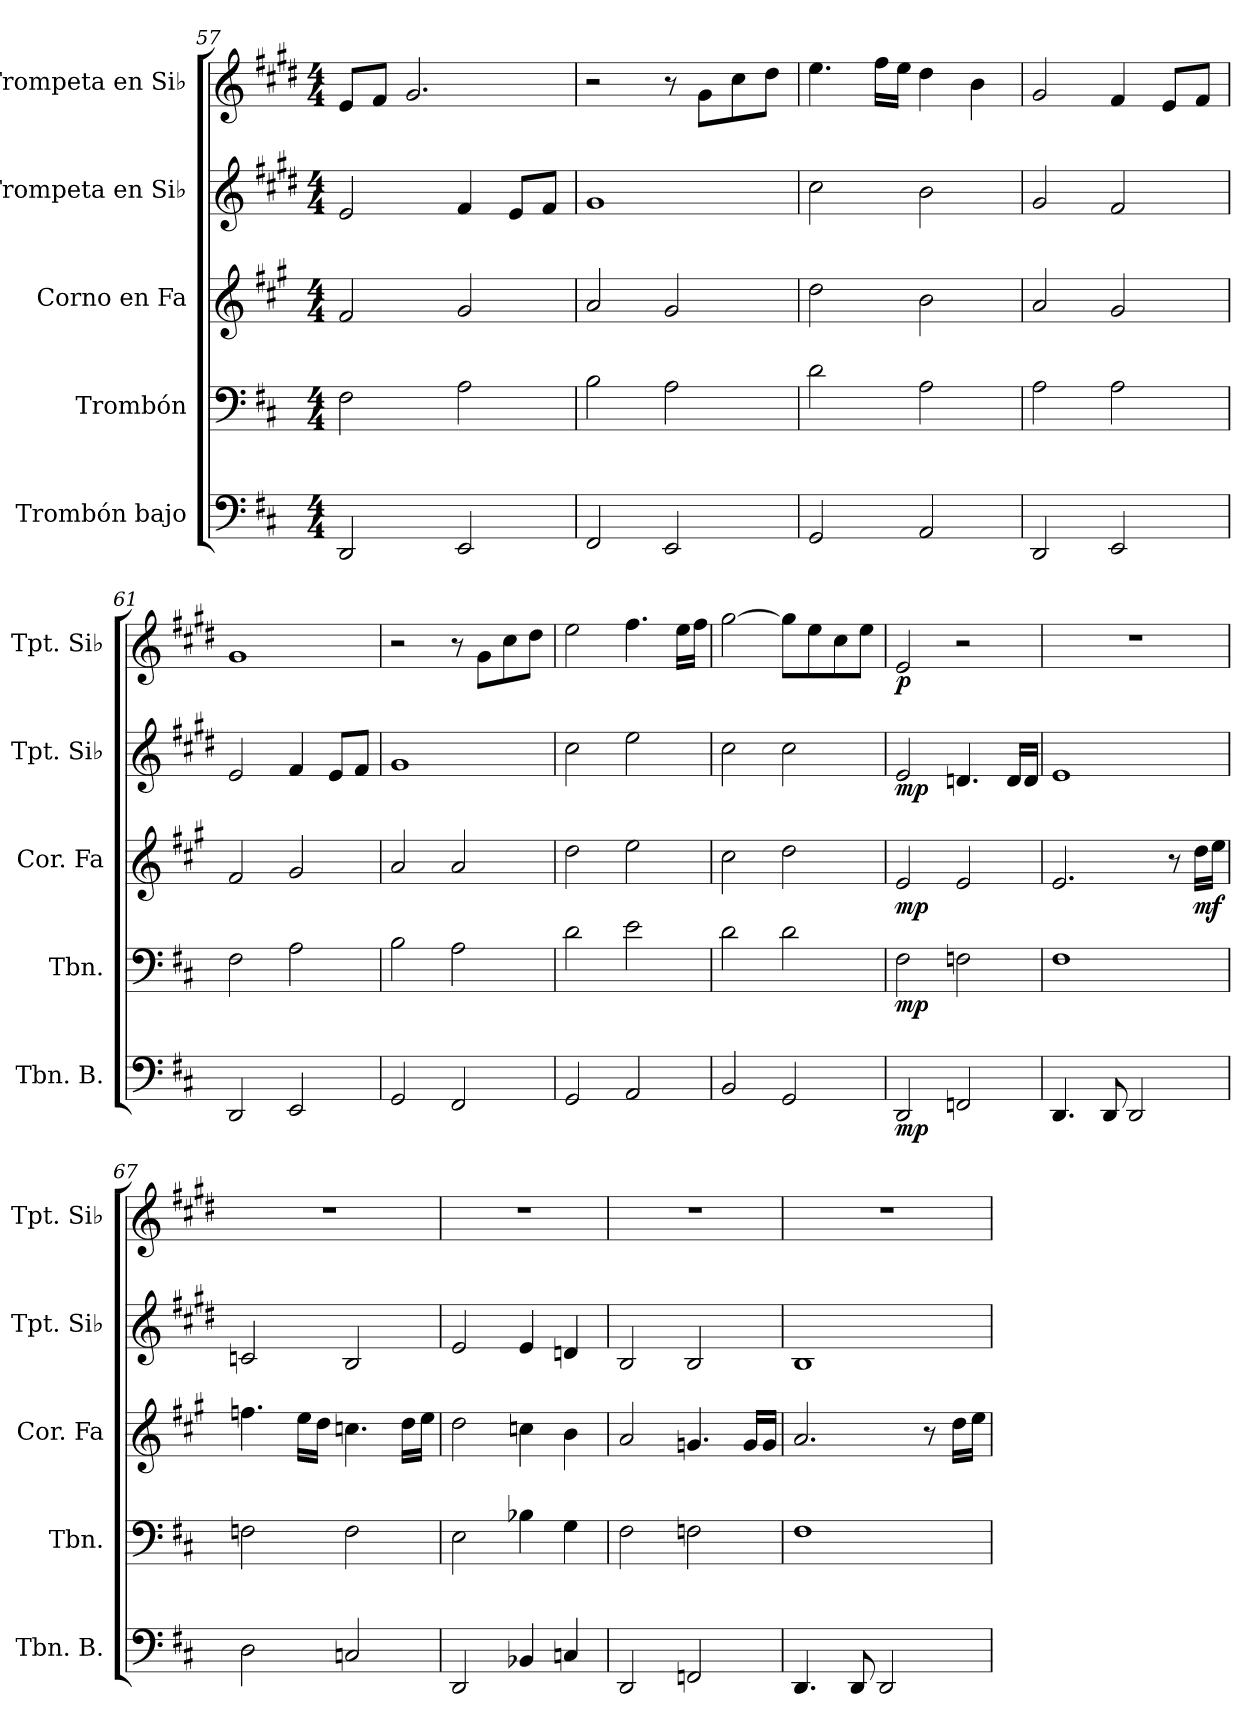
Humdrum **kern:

**kern	**dynam	**kern	**dynam	**kern	**dynam	**kern	**dynam	**kern	**dynam
*part5	*part5	*part4	*part4	*part3	*part3	*part2	*part2	*part1	*part1
*staff5	*staff5	*staff4	*staff4	*staff3	*staff3	*staff2	*staff2	*staff1	*staff1
*I"Trombón bajo	*	*I"Trombón	*	*I"Corno en Fa	*	*I"Trompeta en Si♭	*	*I"Trompeta en Si♭	*
*I'Tbn. B.	*	*I'Tbn.	*	*I'Cor. Fa	*	*I'Tpt. Si♭	*	*I'Tpt. Si♭	*
*clefF4	*	*clefF4	*	*clefG2	*	*clefG2	*	*clefG2	*
*	*	*	*	*ITrd4c7	*	*ITrd1c2	*	*ITrd1c2	*
*k[f#c#]	*	*k[f#c#]	*	*k[f#c#]	*	*k[f#c#]	*	*k[f#c#]	*
*M4/4	*	*M4/4	*	*M4/4	*	*M4/4	*	*M4/4	*
=57	=57	=57	=57	=57	=57	=57	=57	=57	=57
2DD/	.	2F#\	.	2B/	.	2d/	.	8d/L	.
.	.	.	.	.	.	.	.	8e/J	.
.	.	.	.	.	.	.	.	2.f#/	.
2EE/	.	2A\	.	2c#/	.	4e/	.	.	.
.	.	.	.	.	.	8d/L	.	.	.
.	.	.	.	.	.	8e/J	.	.	.
!!LO:LB:g=z
=58	=58	=58	=58	=58	=58	=58	=58	=58	=58
2FF#/	.	2B\	.	2d/	.	1f#	.	2r	.
2EE/	.	2A\	.	2c#/	.	.	.	8r	.
.	.	.	.	.	.	.	.	8f#\L	.
.	.	.	.	.	.	.	.	8b\	.
.	.	.	.	.	.	.	.	8cc#\J	.
=59	=59	=59	=59	=59	=59	=59	=59	=59	=59
2GG/	.	2d\	.	2g\	.	2b\	.	4.dd\	.
.	.	.	.	.	.	.	.	16ee\LL	.
.	.	.	.	.	.	.	.	16dd\JJ	.
2AA/	.	2A\	.	2e\	.	2a\	.	4cc#\	.
.	.	.	.	.	.	.	.	4a\	.
=60	=60	=60	=60	=60	=60	=60	=60	=60	=60
2DD/	.	2A\	.	2d/	.	2f#/	.	2f#/	.
2EE/	.	2A\	.	2c#/	.	2e/	.	4e/	.
.	.	.	.	.	.	.	.	8d/L	.
.	.	.	.	.	.	.	.	8e/J	.
=61	=61	=61	=61	=61	=61	=61	=61	=61	=61
2DD/	.	2F#\	.	2B/	.	2d/	.	1f#	.
2EE/	.	2A\	.	2c#/	.	4e/	.	.	.
.	.	.	.	.	.	8d/L	.	.	.
.	.	.	.	.	.	8e/J	.	.	.
=62	=62	=62	=62	=62	=62	=62	=62	=62	=62
2GG/	.	2B\	.	2d/	.	1f#	.	2r	.
2FF#/	.	2A\	.	2d/	.	.	.	8r	.
.	.	.	.	.	.	.	.	8f#\L	.
.	.	.	.	.	.	.	.	8b\	.
.	.	.	.	.	.	.	.	8cc#\J	.
=63	=63	=63	=63	=63	=63	=63	=63	=63	=63
2GG/	.	2d\	.	2g\	.	2b\	.	2dd\	.
2AA/	.	2e\	.	2a\	.	2dd\	.	4.ee\	.
.	.	.	.	.	.	.	.	16dd\LL	.
.	.	.	.	.	.	.	.	16ee\JJ	.
!!LO:PB:g=z
=64	=64	=64	=64	=64	=64	=64	=64	=64	=64
2BB/	.	2d\	.	2f#\	.	2b\	.	[2ff#\	.
2GG/	.	2d\	.	2g\	.	2b\	.	8ff#\L]	.
.	.	.	.	.	.	.	.	8dd\	.
.	.	.	.	.	.	.	.	8b\	.
.	.	.	.	.	.	.	.	8dd\J	.
=65	=65	=65	=65	=65	=65	=65	=65	=65	=65
!	!LO:DY:b	!	!LO:DY:b	!	!LO:DY:b	!	!LO:DY:b	!	!LO:DY:b
2DD/	mp	2F#\	mp	2A/	mp	2d/	mp	2d/	p
2FFn/	.	2Fn\	.	2A/	.	4.cn/	.	2r	.
.	.	.	.	.	.	16c/LL	.	.	.
.	.	.	.	.	.	16c/JJ	.	.	.
=66	=66	=66	=66	=66	=66	=66	=66	=66	=66
4.DD/	.	1F#	.	2.A/	.	1d	.	1r	.
8DD/	.	.	.	.	.	.	.	.	.
2DD/	.	.	.	.	.	.	.	.	.
.	.	.	.	8r	.	.	.	.	.
!	!	!	!	!	!LO:DY:b	!	!	!	!
.	.	.	.	16g\LL	mf	.	.	.	.
.	.	.	.	16a\JJ	.	.	.	.	.
=67	=67	=67	=67	=67	=67	=67	=67	=67	=67
2D\	.	2Fn\	.	4.b-X\	.	2B-X/	.	1r	.
.	.	.	.	16a\LL	.	.	.	.	.
.	.	.	.	16g\JJ	.	.	.	.	.
2Cn/	.	2F\	.	4.fn\	.	2A/	.	.	.
.	.	.	.	16g\LL	.	.	.	.	.
.	.	.	.	16a\JJ	.	.	.	.	.
=68	=68	=68	=68	=68	=68	=68	=68	=68	=68
2DD/	.	2E\	.	2g\	.	2d/	.	1r	.
4BB-X/	.	4B-X\	.	4fn\	.	4d/	.	.	.
4Cn/	.	4G\	.	4e\	.	4cn/	.	.	.
=69	=69	=69	=69	=69	=69	=69	=69	=69	=69
2DD/	.	2F#\	.	2d/	.	2A/	.	1r	.
2FFn/	.	2Fn\	.	4.cn/	.	2A/	.	.	.
.	.	.	.	16c/LL	.	.	.	.	.
.	.	.	.	16c/JJ	.	.	.	.	.
!!LO:LB:g=z
=70	=70	=70	=70	=70	=70	=70	=70	=70	=70
4.DD/	.	1F#	.	2.d/	.	1A	.	1r	.
8DD/	.	.	.	.	.	.	.	.	.
2DD/	.	.	.	.	.	.	.	.	.
.	.	.	.	8r	.	.	.	.	.
.	.	.	.	16g\LL	.	.	.	.	.
.	.	.	.	16a\JJ	.	.	.	.	.
=	=	=	=	=	=	=	=	=	=
*-	*-	*-	*-	*-	*-	*-	*-	*-	*-
